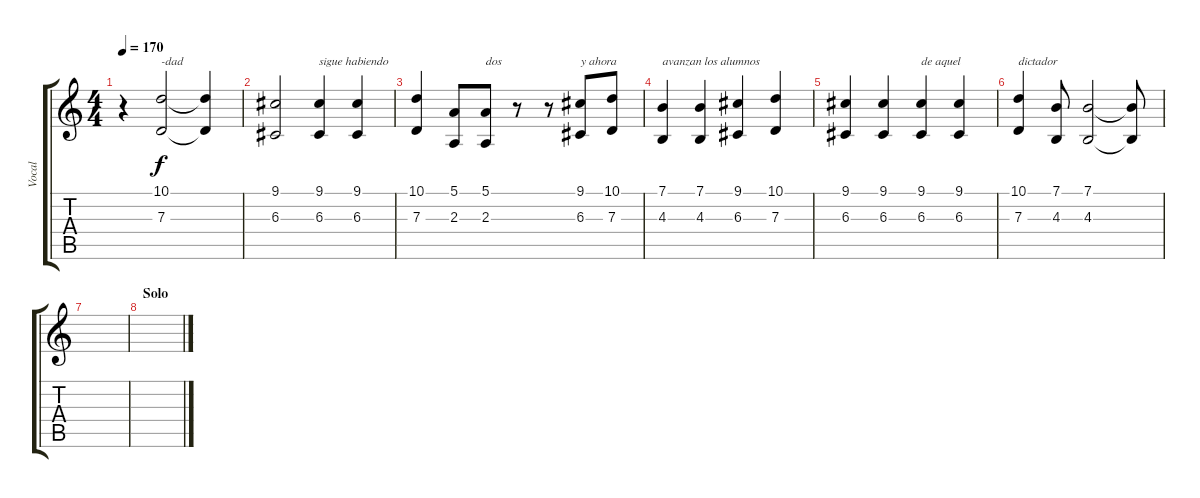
\track ("Vocal" "Vocal") {instrument whistle}
\staff {score tabs}
\tuning (E4 B3 G3 D3 A2 E2) {hide}
\ts (4 4)
\tempo 170
\clef g2
\ks c
r.4{dy f} (10.1 7.3).2{txt "-dad"} (10.1{t} 7.3{t}).4 |
(9.1 6.3).2 (9.1 6.3).4{txt "sigue habiendo"} (9.1 6.3).4 |
(10.1 7.3).4 (5.1 2.3).8 (5.1 2.3).8{txt "dos"} r.8 r.8 (9.1 6.3).8{txt "y ahora"} (10.1 7.3).8 |
(7.1 4.3).4{txt "avanzan los alumnos"} (7.1 4.3).4 (9.1 6.3).4 (10.1 7.3).4 |
(9.1 6.3).4 (9.1 6.3).4 (9.1 6.3).4{txt "de aquel"} (9.1 6.3).4 |
(10.1 7.3).4{txt "dictador"} (7.1 4.3).8 (7.1 4.3).2 (7.1{t} 4.3{t}).8 |
|
\section ("" "Solo")
